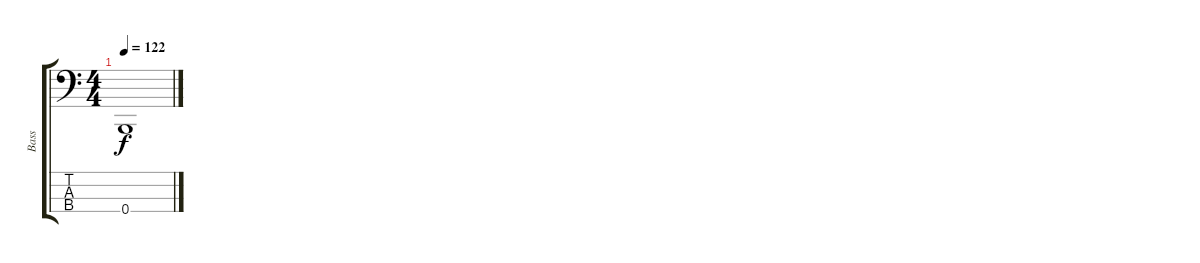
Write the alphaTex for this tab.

\track ("Bass" "Bass") {instrument electricbasspick}
\staff {score tabs}
\tuning (E2 B1 Gb1 B0) {hide}
\ts (4 4)
\tempo 122
\clef f4
\ks c
0.4{t}.1{dy f}
